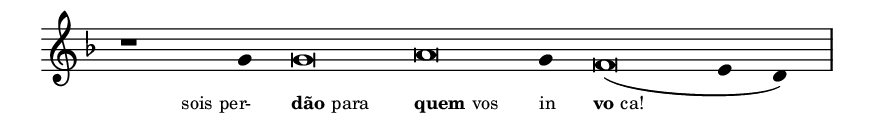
\version "2.20.0"
#(set! paper-alist (cons '("linha" . (cons (* 148 mm) (* 21 mm))) paper-alist))

\paper {
  #(set-paper-size "linha")
  ragged-right = ##f
}

\language "portugues"

%†

estrofea = {
  \chords{
    \cadenzaOn
%harmonia
%  r1 r4 do\breve la:m~ la4:m re\breve:m~ mi2
%/harmonia
  }
  \fixed do' {
    \key fa \major
    \cadenzaOn
%recitação
    r1 sol4 sol\breve la sol4 fa\breve( mi4 re) \bar "|"
%/recitação
  }
  \addlyrics {
    \teeny
    \tweak self-alignment-X #1  \markup{sois per-}
    \tweak self-alignment-X #-1 \markup{\bold{dão} para}
    \tweak self-alignment-X #-1 \markup{\bold{quem} vos}
    \tweak self-alignment-X #-1  \markup{in}
    \tweak self-alignment-X #-1 \markup{\bold{vo}ca!}
  }
}

\book {
  \paper {
      indent = 0\mm
  }
    \header {
      %piece = "A"
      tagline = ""
    }
  \score {
    \new Staff <<
      \new Voice = "melody" \estrofea
    >>
    \layout {
      %indent = 0\cm
      \context {
        \Staff
        \remove "Time_signature_engraver"
        \hide Stem
      }
    }
  }
}
